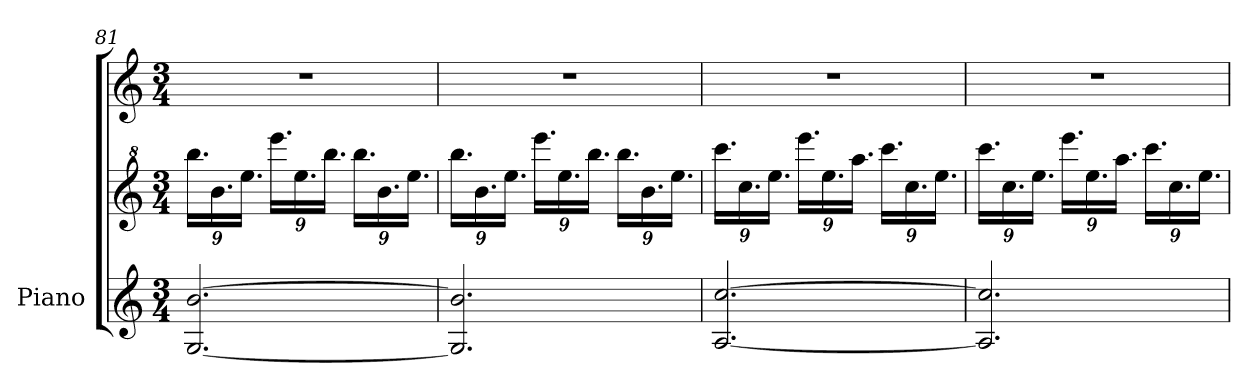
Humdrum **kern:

**kern	**kern	**kern
*part1	*part1	*part1
*staff3	*staff2	*staff1
*I"Piano	*	*
*I'Pno.	*	*
*clefG2	*clefG^2	*clefG2
*k[]	*k[]	*k[]
*M3/4	*M3/4	*M3/4
*	*Xbrackettup	*
=81	=81	=81
[2.G/ [2.b/	18.bbb\LL	2.r
.	18.bb\	.
.	18.eee\JJ	.
.	18.eeee\LL	.
.	18.eee\	.
.	18.bbb\JJ	.
.	18.bbb\LL	.
.	18.bb\	.
.	18.eee\JJ	.
=82	=82	=82
2.G/] 2.b/]	18.bbb\LL	2.r
.	18.bb\	.
.	18.eee\JJ	.
.	18.eeee\LL	.
.	18.eee\	.
.	18.bbb\JJ	.
.	18.bbb\LL	.
.	18.bb\	.
.	18.eee\JJ	.
!!LO:PB:g=z
=83	=83	=83
[2.A/ [2.cc/	18.cccc\LL	2.r
.	18.ccc\	.
.	18.eee\JJ	.
.	18.eeee\LL	.
.	18.eee\	.
.	18.aaa\JJ	.
.	18.cccc\LL	.
.	18.ccc\	.
.	18.eee\JJ	.
=84	=84	=84
2.A/] 2.cc/]	18.cccc\LL	2.r
.	18.ccc\	.
.	18.eee\JJ	.
.	18.eeee\LL	.
.	18.eee\	.
.	18.aaa\JJ	.
.	18.cccc\LL	.
.	18.ccc\	.
.	18.eee\JJ	.
=	=	=
*-	*-	*-
